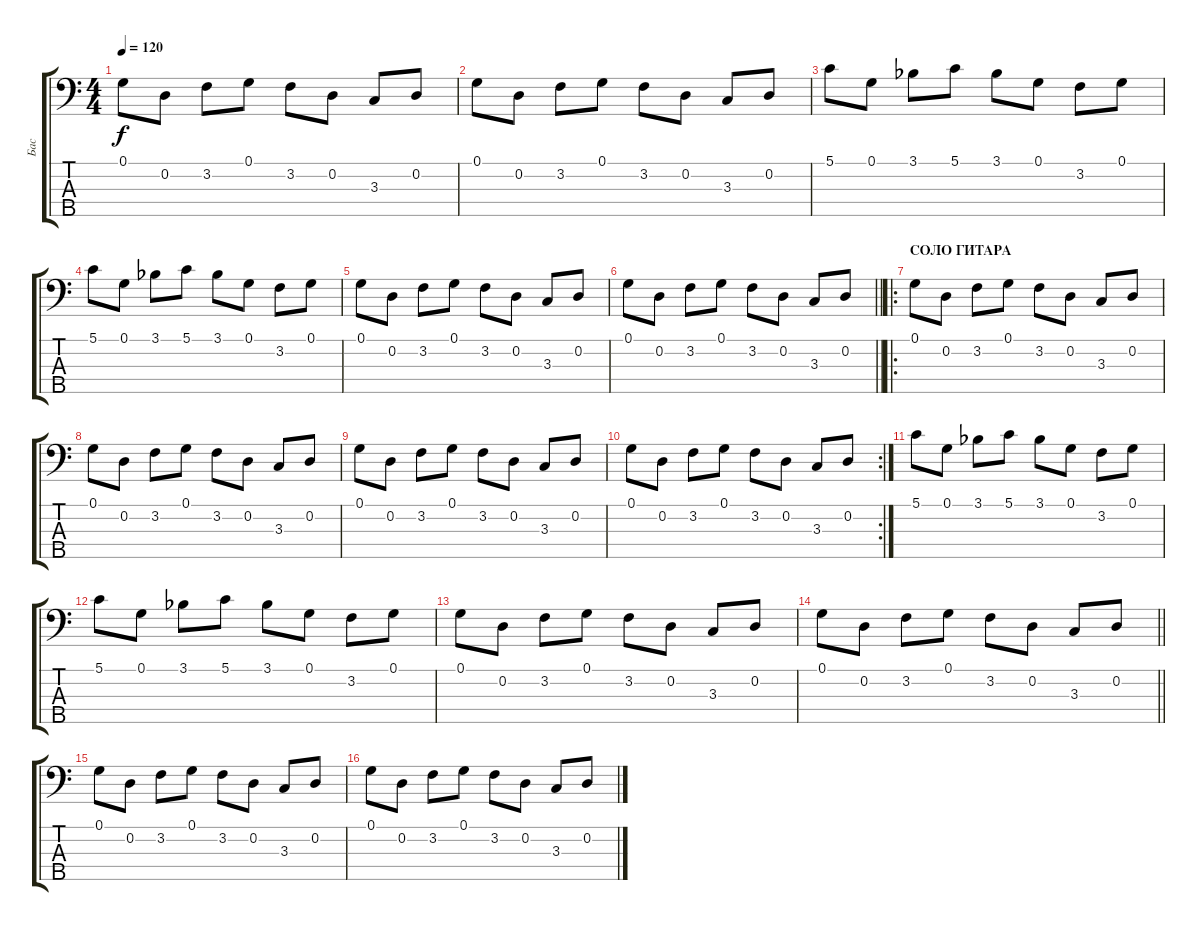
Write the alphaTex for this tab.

\track ("Бас" "Бас") {instrument acousticguitarsteel}
\staff {score tabs}
\tuning (G2 D2 A1 E1 B0) {hide}
\ts (4 4)
\tempo 120
\clef f4
\ks c
0.1.8{dy f} 0.2.8 3.2.8 0.1.8 3.2.8 0.2.8 3.3.8 0.2.8 |
0.1.8 0.2.8 3.2.8 0.1.8 3.2.8 0.2.8 3.3.8 0.2.8 |
5.1.8 0.1.8 3.1{acc b}.8 5.1.8 3.1{acc b}.8 0.1.8 3.2.8 0.1.8 |
5.1.8 0.1.8 3.1{acc b}.8 5.1.8 3.1{acc b}.8 0.1.8 3.2.8 0.1.8 |
0.1.8 0.2.8 3.2.8 0.1.8 3.2.8 0.2.8 3.3.8 0.2.8 |
\barLineRight lightlight
0.1.8 0.2.8 3.2.8 0.1.8 3.2.8 0.2.8 3.3.8 0.2.8 |
\ro
\section ("" "СОЛО ГИТАРА")
0.1.8 0.2.8 3.2.8 0.1.8 3.2.8 0.2.8 3.3.8 0.2.8 |
0.1.8 0.2.8 3.2.8 0.1.8 3.2.8 0.2.8 3.3.8 0.2.8 |
0.1.8 0.2.8 3.2.8 0.1.8 3.2.8 0.2.8 3.3.8 0.2.8 |
\rc 2
0.1.8 0.2.8 3.2.8 0.1.8 3.2.8 0.2.8 3.3.8 0.2.8 |
5.1.8 0.1.8 3.1{acc b}.8 5.1.8 3.1{acc b}.8 0.1.8 3.2.8 0.1.8 |
5.1.8 0.1.8 3.1{acc b}.8 5.1.8 3.1{acc b}.8 0.1.8 3.2.8 0.1.8 |
0.1.8 0.2.8 3.2.8 0.1.8 3.2.8 0.2.8 3.3.8 0.2.8 |
\barLineRight lightlight
0.1.8 0.2.8 3.2.8 0.1.8 3.2.8 0.2.8 3.3.8 0.2.8 |
0.1.8 0.2.8 3.2.8 0.1.8 3.2.8 0.2.8 3.3.8 0.2.8 |
0.1.8 0.2.8 3.2.8 0.1.8 3.2.8 0.2.8 3.3.8 0.2.8
